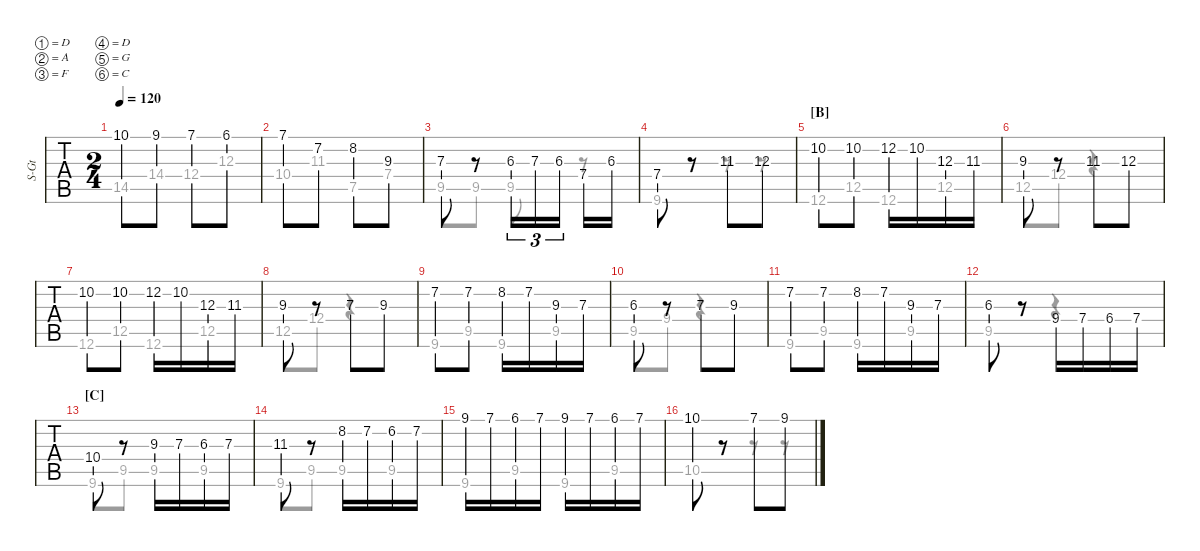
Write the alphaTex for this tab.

\defaultSystemsLayout 4
\hideDynamics
\bracketExtendMode groupsimilarinstruments
\otherSystemsTrackNameOrientation horizontal
\track ("Steel Guitar" "S-Gt") {instrument acousticguitarsteel}
\staff {tabs}
\tuning (D4 A3 F3 D3 G2 C2)
\voice
\ts (2 4)
\tempo 120
\clef g2
\ks aminor
10.1{st lf 5}.8{dy mf beam Up} 9.1{st lf 4}.8{beam Up} 7.1{st lf 2}.8{beam Up} 6.1{st lf 2 acc #}.8{beam Up} |
7.1{st lf 2}.8{beam Up} 7.2{st lf 2}.8{beam Up} 8.2{st lf 3}.8{beam Up} 9.3{st lf 4}.8{beam Up} |
7.3{lf 2}.8{beam Up} r.8{beam Up} 6.3{lf 2}.16{tu (3 2) beam Up} 7.3{lf 3}.16{tu (3 2) beam Up} 6.3{lf 2}.16{tu (3 2) beam Up} 7.4{lf 3}.16{beam Up} 6.3{lf 2}.16{beam Up} |
7.4{lf 3}.8{beam Up} r.8{beam Up} 11.3{st lf 4}.8{beam Up} 12.3{st lf 5}.8{beam Up} |
\section ("B" "")
10.2{st lf 3}.8{beam Up} 10.2{st lf 3}.8{beam Up} 12.2{lf 5}.16{beam Up} 10.2{lf 3}.16{beam Up} 12.3{lf 5}.16{beam Up} 11.3{lf 4}.16{beam Up} |
9.3{lf 2}.8{beam Up} r.8{beam Up} 11.3{st lf 4}.8{beam Up} 12.3{st lf 5}.8{beam Up} |
10.2{st lf 3}.8{beam Up} 10.2{st lf 3}.8{beam Up} 12.2{lf 5}.16{beam Up} 10.2{lf 3}.16{beam Up} 12.3{lf 5}.16{beam Up} 11.3{lf 4}.16{beam Up} |
9.3{lf 2}.8{beam Up} r.8{beam Up} 7.3{st lf 3}.8{beam Up} 9.3{st lf 5}.8{beam Up} |
7.2{st lf 3}.8{beam Up} 7.2{st lf 3}.8{beam Up} 8.2{lf 4}.16{beam Up} 7.2{lf 3}.16{beam Up} 9.3{lf 5}.16{beam Up} 7.3{lf 3}.16{beam Up} |
6.3{lf 2}.8{beam Up} r.8{beam Up} 7.3{st lf 3}.8{beam Up} 9.3{st lf 5}.8{beam Up} |
7.2{st lf 3}.8{beam Up} 7.2{st lf 3}.8{beam Up} 8.2{lf 4}.16{beam Up} 7.2{lf 3}.16{beam Up} 9.3{lf 5}.16{beam Up} 7.3{lf 3}.16{beam Up} |
6.3{lf 2}.8{beam Up} r.8{beam Up} 9.4{lf 5}.16{beam Up} 7.4{lf 3}.16{beam Up} 6.4{lf 2 acc #}.16{beam Up} 7.4{lf 3}.16{beam Up} |
\section ("C" "")
10.4{lf 5}.8{beam Up} r.8{beam Up} 9.3{lf 5}.16{beam Up} 7.3{lf 3}.16{beam Up} 6.3{lf 2}.16{beam Up} 7.3{lf 3}.16{beam Up} |
11.3{lf 5}.8{beam Up} r.8{beam Up} 8.2{lf 4}.16{beam Up} 7.2{lf 3}.16{beam Up} 6.2{lf 2 acc #}.16{beam Up} 7.2{lf 3}.16{beam Up} |
9.1{lf 5}.16{beam Up} 7.1{lf 3}.16{beam Up} 6.1{lf 2 acc #}.16{beam Up} 7.1{lf 3}.16{beam Up} 9.1{lf 5}.16{beam Up} 7.1{lf 3}.16{beam Up} 6.1{lf 2 acc #}.16{beam Up} 7.1{lf 3}.16{beam Up} |
10.1{lf 5}.8{beam Up} r.8{beam Up} 7.1{st lf 2}.8{beam Up} 9.1{st lf 4}.8{beam Up}
\voice
\clef g2
\ottava regular
\simile none
\ks aminor
14.5{st}.8{dy mf beam Down} 14.4{st}.8{beam Down} 12.4{st}.8{beam Down} 12.3{st}.8{beam Down} |
10.4{st}.8{beam Down} 11.3{st}.8{beam Down} 7.5.8{beam Down} 7.4.8{beam Down} |
9.5{st}.8{beam Down} 9.5{st}.8{beam Down} 9.5{st}.8{beam Down} r.8{beam Down} |
9.6.8{beam Down} r.8{beam Down} r.8{beam Down} r.8{beam Down} |
12.6{st}.8{beam Down} 12.5{st}.8{beam Down} 12.6{st}.8{beam Down} 12.5{st}.8{beam Down} |
12.5{st}.8{beam Down} 12.4{st}.8{beam Down} r.4{beam Down} |
12.6{st}.8{beam Down} 12.5{st}.8{beam Down} 12.6{st}.8{beam Down} 12.5{st}.8{beam Down} |
12.5{st}.8{beam Down} 12.4{st}.8{beam Down} r.4{beam Down} |
9.6{st}.8{beam Down} 9.5{st}.8{beam Down} 9.6{st}.8{beam Down} 9.5{st}.8{beam Down} |
9.5{st}.8{beam Down} 9.4{st}.8{beam Down} r.4{beam Down} |
9.6{st}.8{beam Down} 9.5{st}.8{beam Down} 9.6{st}.8{beam Down} 9.5{st}.8{beam Down} |
9.5{st}.8{beam Down} r.8{beam Down} r.4{beam Down} |
9.6{st}.8{beam Down} 9.5{st}.8{beam Down} 9.5{st}.8{beam Down} 9.5{st}.8{beam Down} |
9.6{st}.8{beam Down} 9.5{st}.8{beam Down} 9.5{st}.8{beam Down} 9.5{st}.8{beam Down} |
9.6{st}.8{beam Down} 9.5{st}.8{beam Down} 9.6{st}.8{beam Down} 9.5{st}.8{beam Down} |
10.5.8{beam Down} r.8{beam Down} r.8{beam Down} r.8{beam Down}
